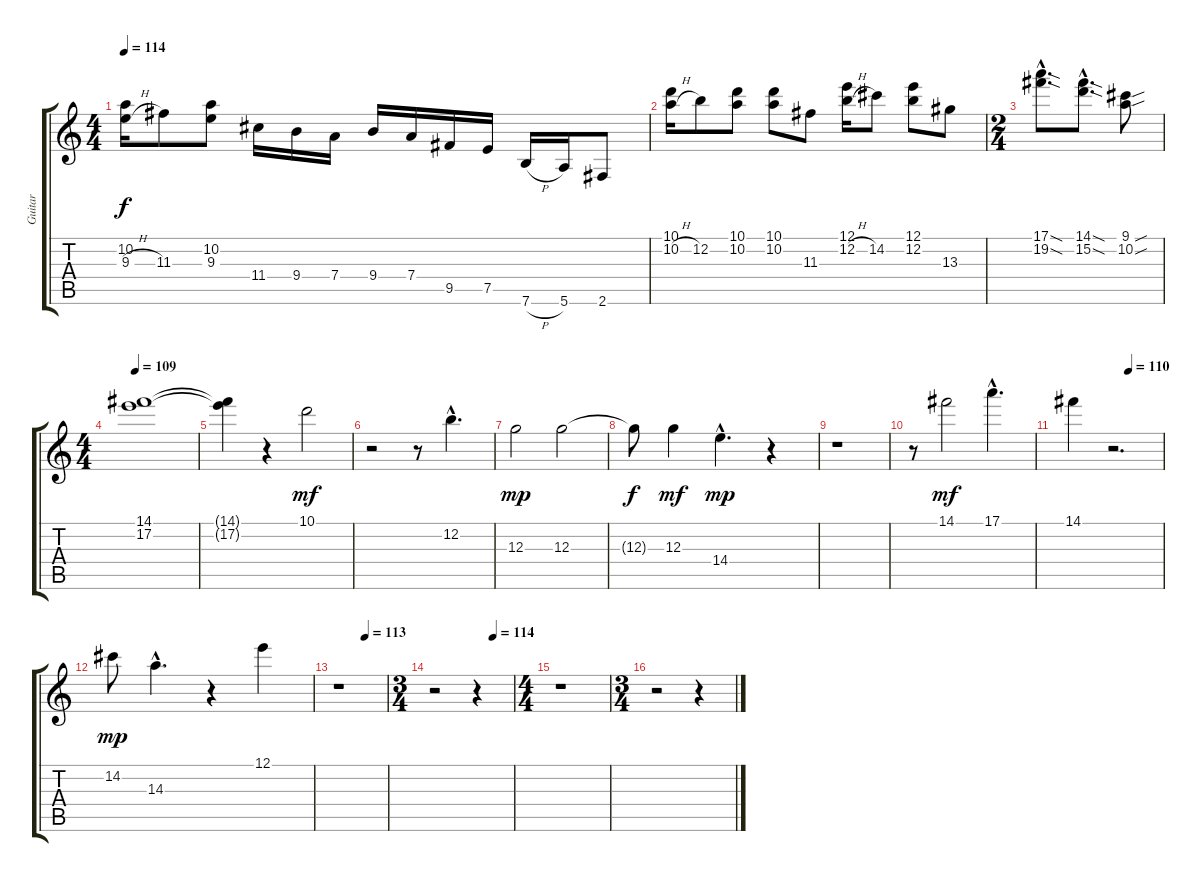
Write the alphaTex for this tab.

\track ("Guitar" "Guitar") {instrument distortionguitar}
\staff {score tabs}
\tuning (E4 B3 G3 D3 A2 E2) {hide}
\ts (4 4)
\tempo 114
\clef g2
\ks c
(10.2 9.3{h}).16{dy f} 11.3.8 (10.2 9.3).8 11.4.16 9.4.16 7.4.16 9.4.16 7.4.16 9.5.16 7.5.16 7.6{h}.16 5.6.16 2.6.8 |
(10.1 10.2{h}).16 12.2.8 (10.1 10.2).8 (10.1 10.2).8 11.3.8 (12.1 12.2{h}).16 14.2.8 (12.1 12.2).8 13.3.8 |
\ts (2 4)
(17.1{sod hac} 19.2{sod hac}).8{d} (14.1{sod hac} 15.2{sod hac}).8{d} (9.1{sou} 10.2{sou}).8 |
\ts (4 4)
\tempo 109
(14.1 17.2).1 |
(14.1{t} 17.2{t}).4 r.4 10.1.2{dy mf} |
r.2 r.8 12.2{hac}.4{d} |
12.3.2{dy mp} 12.3.2 |
12.3{t}.8{dy f} 12.3.4{dy mf} 14.4{hac}.4{d dy mp} r.4 |
r.1 |
r.8 14.1.2{dy mf} 17.1{hac}.4{d} |
\tempo (110 0.625)
14.1.4 r.2{d} |
14.2.8{dy mp} 14.3{hac}.4{d} r.4 12.1.4 |
\tempo (113 0.5625)
r.1 |
\ts (3 4)
\tempo (114 0.75)
r.2 r.4 |
\ts (4 4)
r.1 |
\ts (3 4)
r.2 r.4
